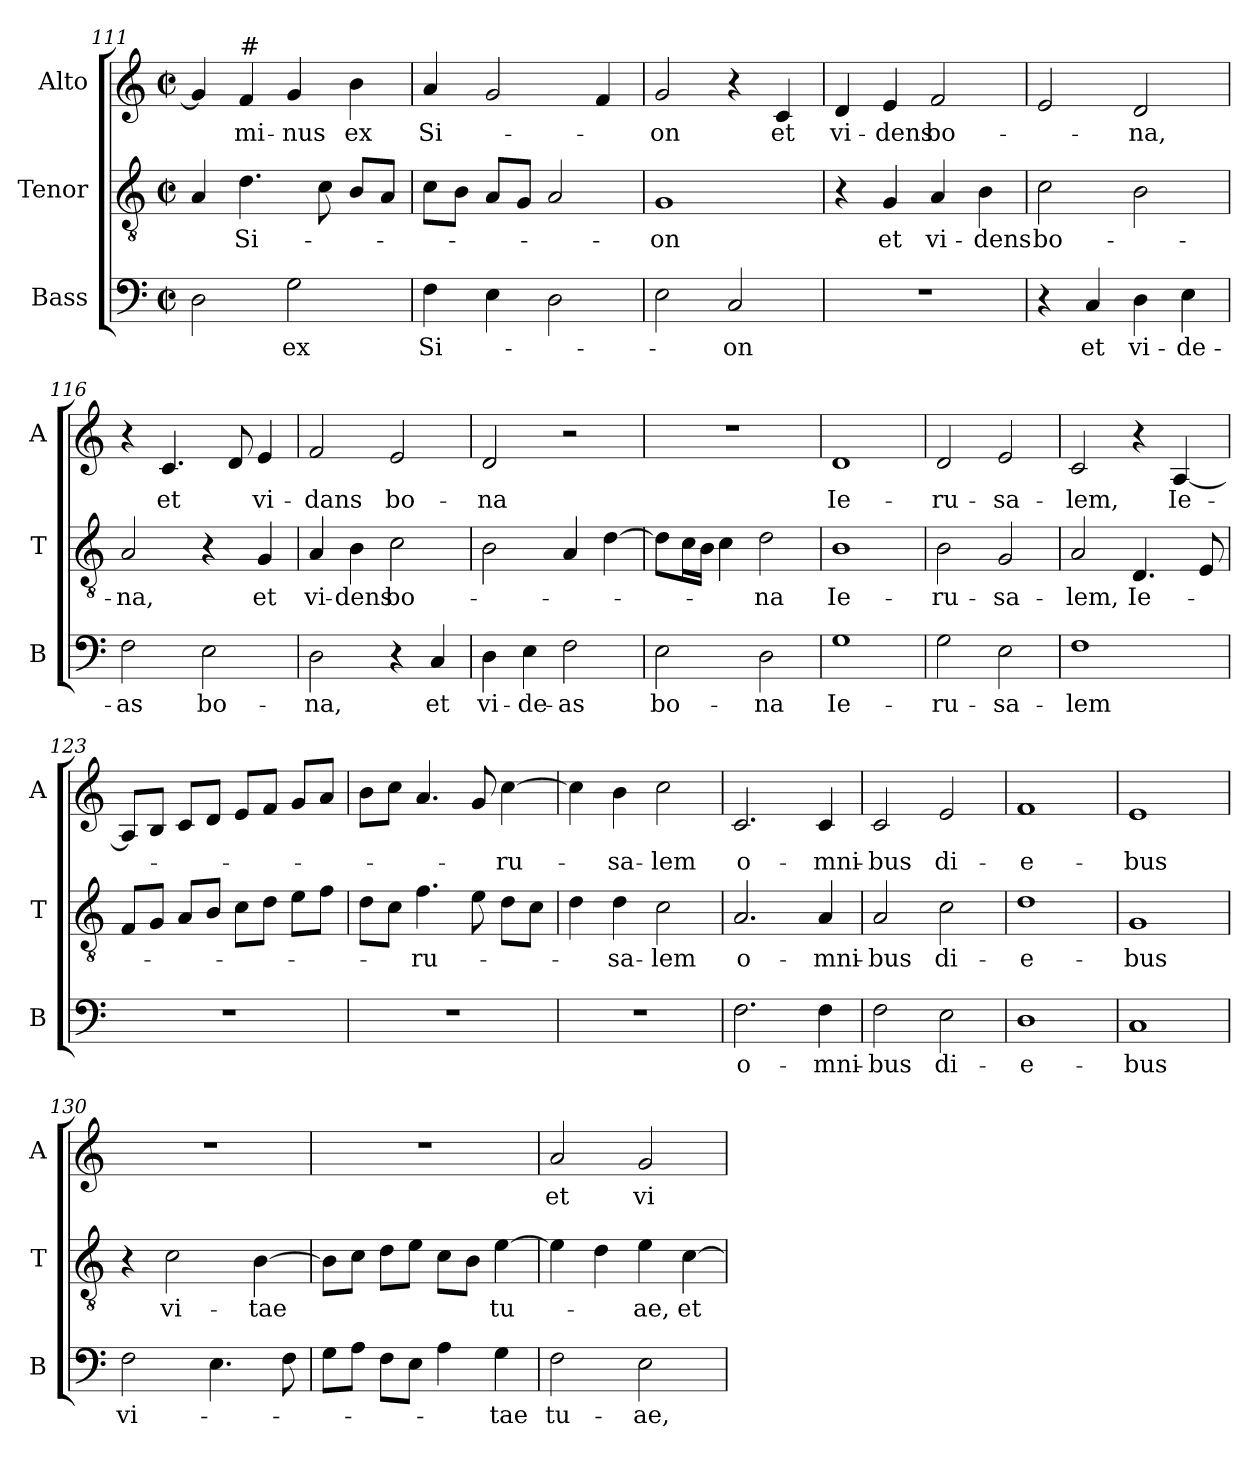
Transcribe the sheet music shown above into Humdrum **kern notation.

**kern	**text	**kern	**text	**kern	**text
*part3	*part3	*part2	*part2	*part1	*part1
*staff3	*staff3	*staff2	*staff2	*staff1	*staff1
*I"Bass	*	*I"Tenor	*	*I"Alto	*
*I'B	*	*I'T	*	*I'A	*
*clefF4	*	*clefGv2	*	*clefG2	*
*k[]	*	*k[]	*	*k[]	*
*C:	*	*C:	*	*C:	*
*M2/2	*	*M2/2	*	*M2/2	*
*met(c|)	*	*met(c|)	*	*met(c|)	*
=111	=111	=111	=111	=111	=111
2D\	.	4A/	.	4g/]	.
!	!	!	!	!LO:TX:a:t=#	!
!	!	!	!LO:LY:b	!	!LO:LY:b
.	.	4.d\	Si-	4f/	-mi-
!	!LO:LY:b	!	!	!	!LO:LY:b
2G\	ex	.	.	4g/	-nus
.	.	8c\	.	.	.
!	!	!	!	!	!LO:LY:b
.	.	8B/L	.	4b\	ex
.	.	8A/J	.	.	.
!!LO:PB:g=z
=112	=112	=112	=112	=112	=112
!	!LO:LY:b	!	!	!	!LO:LY:b
4F\	Si-	8c\L	.	4a/	Si-
.	.	8B\J	.	.	.
4E\	.	8A/L	.	2g/	.
.	.	8G/J	.	.	.
2D\	.	2A/	.	.	.
.	.	.	.	4f/	.
=113	=113	=113	=113	=113	=113
!	!	!	!LO:LY:b	!	!LO:LY:b
2E\	.	1G	-on	2g/	-on
!	!LO:LY:b	!	!	!	!
2C/	-on	.	.	4r	.
!	!	!	!	!	!LO:LY:b
.	.	.	.	4c/	et
=114	=114	=114	=114	=114	=114
!	!	!	!	!	!LO:LY:b
1r	.	4r	.	4d/	vi-
!	!	!	!LO:LY:b	!	!LO:LY:b
.	.	4G/	et	4e/	-dens
!	!	!	!LO:LY:b	!	!LO:LY:b
.	.	4A/	vi-	2f/	bo-
!	!	!	!LO:LY:b	!	!
.	.	4B\	-dens	.	.
=115	=115	=115	=115	=115	=115
!	!	!	!LO:LY:b	!	!
4r	.	2c\	bo-	2e/	.
!	!LO:LY:b	!	!	!	!
4C/	et	.	.	.	.
!	!LO:LY:b	!	!	!	!LO:LY:b
4D\	vi-	2B\	.	2d/	-na,
!	!LO:LY:b	!	!	!	!
4E\	-de-	.	.	.	.
=116	=116	=116	=116	=116	=116
!	!LO:LY:b	!	!LO:LY:b	!	!
2F\	-as	2A/	-na,	4r	.
!	!	!	!	!	!LO:LY:b
.	.	.	.	4.c/	et
!	!LO:LY:b	!	!	!	!
2E\	bo-	4r	.	.	.
.	.	.	.	8d/	.
!	!	!	!LO:LY:b	!	!LO:LY:b
.	.	4G/	et	4e/	vi-
=117	=117	=117	=117	=117	=117
!	!LO:LY:b	!	!LO:LY:b	!	!LO:LY:b
2D\	-na,	4A/	vi-	2f/	-dans
!	!	!	!LO:LY:b	!	!
.	.	4B\	-dens	.	.
!	!	!	!LO:LY:b	!	!LO:LY:b
4r	.	2c\	bo-	2e/	bo-
!	!LO:LY:b	!	!	!	!
4C/	et	.	.	.	.
!!LO:LB:g=z
=118	=118	=118	=118	=118	=118
!	!LO:LY:b	!	!	!	!LO:LY:b
4D\	vi-	2B\	.	2d/	-na
!	!LO:LY:b	!	!	!	!
4E\	-de-	.	.	.	.
!	!LO:LY:b	!	!	!	!
2F\	-as	4A/	.	2r	.
.	.	[4d\	.	.	.
=119	=119	=119	=119	=119	=119
!	!LO:LY:b	!	!	!	!
2E\	bo-	8d\L]	.	1r	.
.	.	16c\L	.	.	.
.	.	16B\JJ	.	.	.
.	.	4c\	.	.	.
!	!LO:LY:b	!	!LO:LY:b	!	!
2D\	-na	2d\	-na	.	.
=120	=120	=120	=120	=120	=120
!	!LO:LY:b	!	!LO:LY:b	!	!LO:LY:b
1G	Ie-	1B	Ie-	1d	Ie-
=121	=121	=121	=121	=121	=121
!	!LO:LY:b	!	!LO:LY:b	!	!LO:LY:b
2G\	-ru-	2B\	-ru-	2d/	-ru-
!	!LO:LY:b	!	!LO:LY:b	!	!LO:LY:b
2E\	-sa-	2G/	-sa-	2e/	-sa-
=122	=122	=122	=122	=122	=122
!	!LO:LY:b	!	!LO:LY:b	!	!LO:LY:b
1F	-lem	2A/	-lem,	2c/	-lem,
!	!	!	!LO:LY:b	!	!
.	.	4.D/	Ie-	4r	.
!	!	!	!	!	!LO:LY:b
.	.	.	.	[4A/	Ie-
.	.	8E/	.	.	.
=123	=123	=123	=123	=123	=123
1r	.	8F/L	.	8A/L]	.
.	.	8G/J	.	8B/J	.
.	.	8A/L	.	8c/L	.
.	.	8B/J	.	8d/J	.
.	.	8c\L	.	8e/L	.
.	.	8d\J	.	8f/J	.
.	.	8e\L	.	8g/L	.
.	.	8f\J	.	8a/J	.
!!LO:LB:g=z
=124	=124	=124	=124	=124	=124
1r	.	8d\L	.	8b\L	.
.	.	8c\J	.	8cc\J	.
!	!	!	!LO:LY:b	!	!
.	.	4.f\	-ru-	4.a/	.
.	.	8e\	.	8g/	.
!	!	!	!	!	!LO:LY:b
.	.	8d\L	.	[4cc\	-ru-
.	.	8c\J	.	.	.
=125	=125	=125	=125	=125	=125
1r	.	4d\	.	4cc\]	.
!	!	!	!LO:LY:b	!	!LO:LY:b
.	.	4d\	-sa-	4b\	-sa-
!	!	!	!LO:LY:b	!	!LO:LY:b
.	.	2c\	-lem	2cc\	-lem
=126	=126	=126	=126	=126	=126
!	!LO:LY:b	!	!LO:LY:b	!	!LO:LY:b
2.F\	o-	2.A/	o-	2.c/	o-
!	!LO:LY:b	!	!LO:LY:b	!	!LO:LY:b
4F\	-mni-	4A/	-mni-	4c/	-mni-
=127	=127	=127	=127	=127	=127
!	!LO:LY:b	!	!LO:LY:b	!	!LO:LY:b
2F\	-bus	2A/	-bus	2c/	-bus
!	!LO:LY:b	!	!LO:LY:b	!	!LO:LY:b
2E\	di-	2c\	di-	2e/	di-
=128	=128	=128	=128	=128	=128
!	!LO:LY:b	!	!LO:LY:b	!	!LO:LY:b
1D	-e-	1d	-e-	1f	-e-
=129	=129	=129	=129	=129	=129
!	!LO:LY:b	!	!LO:LY:b	!	!LO:LY:b
1C	-bus	1G	-bus	1e	-bus
!!LO:LB:g=z
=130	=130	=130	=130	=130	=130
!	!LO:LY:b	!	!	!	!
2F\	vi-	4r	.	1r	.
!	!	!	!LO:LY:b	!	!
.	.	2c\	vi-	.	.
4.E\	.	.	.	.	.
!	!	!	!LO:LY:b	!	!
.	.	[4B\	-tae	.	.
8F\	.	.	.	.	.
=131	=131	=131	=131	=131	=131
8G\L	.	8B\L]	.	1r	.
8A\J	.	8c\J	.	.	.
8F\L	.	8d\L	.	.	.
8E\J	.	8e\J	.	.	.
4A\	.	8c\L	.	.	.
.	.	8B\J	.	.	.
!	!LO:LY:b	!	!LO:LY:b	!	!
4G\	-tae	[4e\	tu-	.	.
=132	=132	=132	=132	=132	=132
!	!LO:LY:b	!	!	!	!LO:LY:b
2F\	tu-	4e\]	.	2a/	et
.	.	4d\	.	.	.
!	!LO:LY:b	!	!LO:LY:b	!	!LO:LY:b
2E\	-ae,	4e\	-ae,	2g/	vi-
!	!	!	!LO:LY:b	!	!
.	.	[4c\	et	.	.
=	=	=	=	=	=
*-	*-	*-	*-	*-	*-
